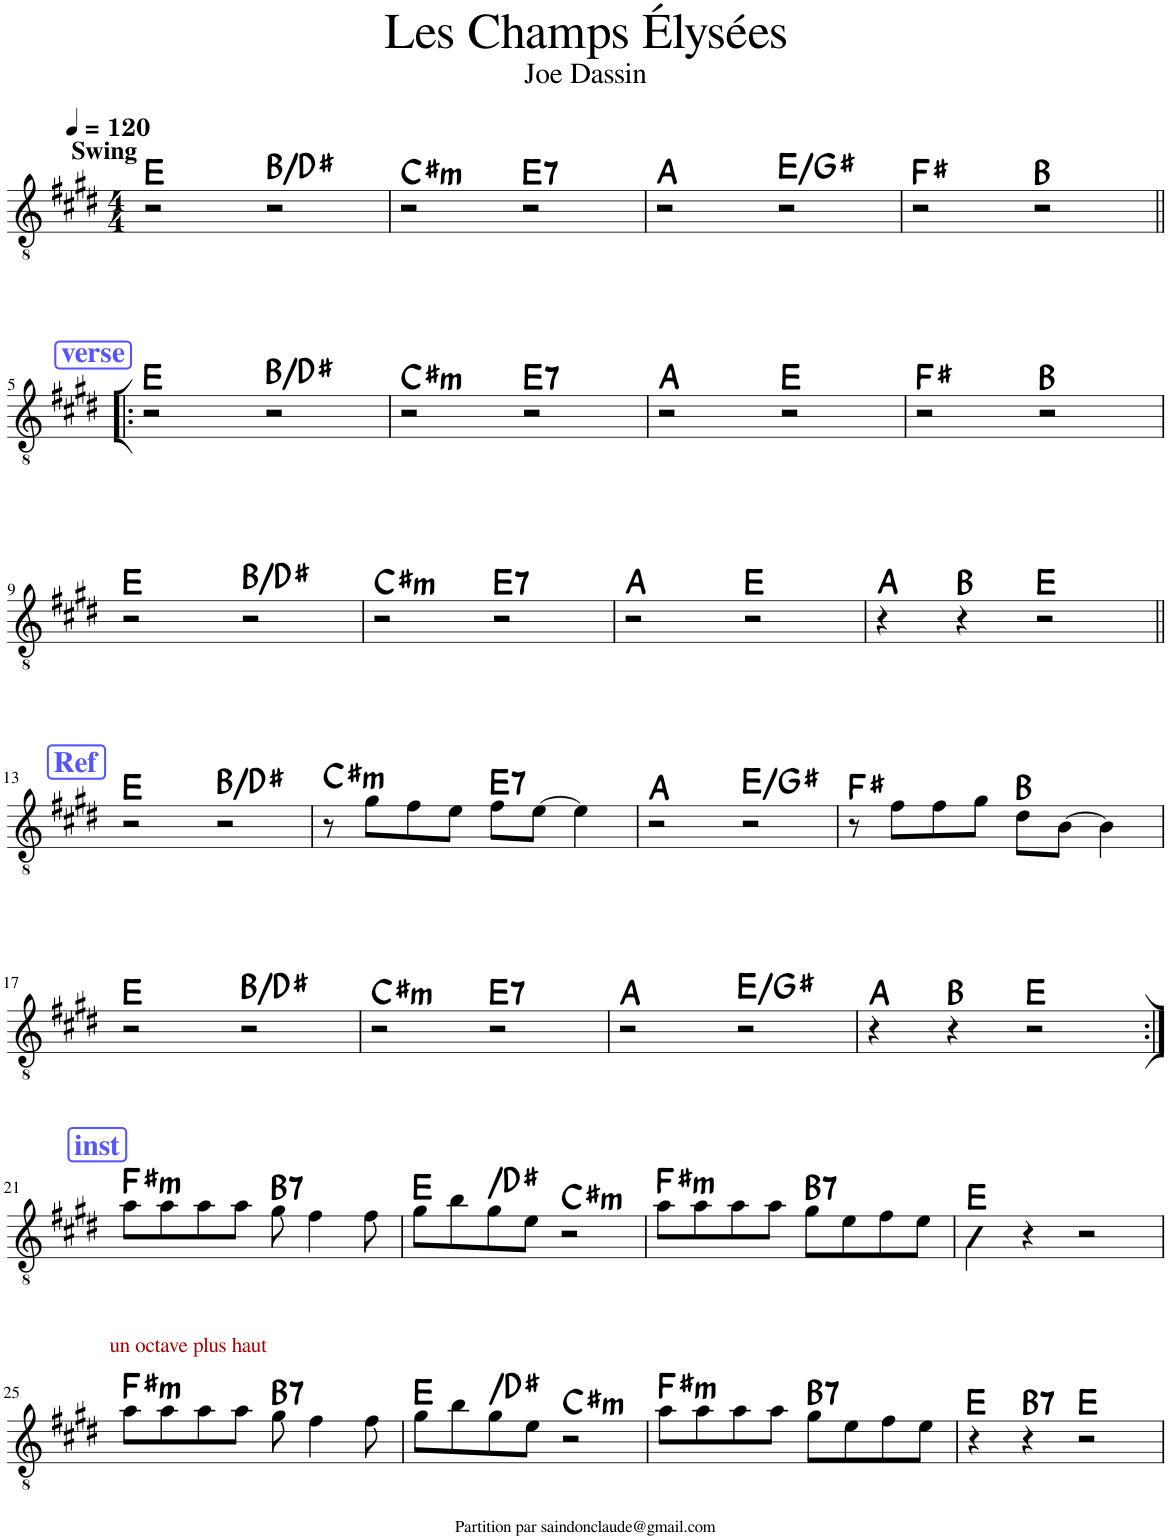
**kern	**harte
*part1	*part1
*staff1	*
*I"Classical Guitar	*
*I'Guit.	*
*clefGv2	*
*k[f#c#g#d#]	*
*M4/4	*
*MM120	*
=1	=1
!LO:TX:a:B:t=Swing	!
2r	E:maj
2r	B:maj/3
=2	=2
!	!LO:H:kt=m
2r	C#:min
!	!LO:H:kt=7
2r	E:7
=3	=3
2r	A:maj
2r	E:maj/3
=4	=4
2r	F#:maj
2r	B:maj
!!LO:LB:g=z
!!LO:REH:place=s1:a:B:cj:color=#5555FF:fs=14:t=verse
=5!|:	=5!|:
2r	E:maj
2r	B:maj/3
=6	=6
!	!LO:H:kt=m
2r	C#:min
!	!LO:H:kt=7
2r	E:7
=7	=7
2r	A:maj
2r	E:maj
=8	=8
2r	F#:maj
2r	B:maj
!!LO:LB:g=z
=9	=9
2r	E:maj
2r	B:maj/3
=10	=10
!	!LO:H:kt=m
2r	C#:min
!	!LO:H:kt=7
2r	E:7
=11	=11
2r	A:maj
2r	E:maj
=12	=12
4r	A:maj
4r	B:maj
2r	E:maj
!!LO:LB:g=z
!!LO:REH:place=s1:a:B:cj:color=#5555FF:fs=14:t=Ref
=13||	=13||
2r	E:maj
2r	B:maj/3
=14	=14
!	!LO:H:kt=m
8r	C#:min
8g#\L	.
8f#\	.
8e\J	.
!	!LO:H:kt=7
8f#\L	E:7
[8e\J	.
4e\]	.
=15	=15
2r	A:maj
2r	E:maj/3
=16	=16
8r	F#:maj
8f#\L	.
8f#\	.
8g#\J	.
8d#\L	B:maj
[8B\J	.
4B\]	.
!!LO:LB:g=z
=17	=17
2r	E:maj
2r	B:maj/3
=18	=18
!	!LO:H:kt=m
2r	C#:min
!	!LO:H:kt=7
2r	E:7
=19	=19
2r	A:maj
2r	E:maj/3
=20	=20
4r	A:maj
4r	B:maj
2r	E:maj
!!LO:LB:g=z
!!LO:REH:place=s1:a:B:cj:color=#5555FF:fs=14:t=inst
=21:|!	=21:|!
!	!LO:H:kt=m
8a\L	F#:min
8a\	.
8a\	.
8a\J	.
!	!LO:H:kt=7
8g#\	B:7
4f#\	.
8f#\	.
=22	=22
8g#\L	E:maj
8b\	.
!	!LO:H:kt=N.C.
8g#\	N
8e\J	.
!	!LO:H:kt=m
2r	C#:min
=23	=23
!	!LO:H:kt=m
8a\L	F#:min
8a\	.
8a\	.
8a\J	.
!	!LO:H:kt=7
8g#\L	B:7
8e\	.
8f#\	.
8e\J	.
=24	=24
4E\	E:maj
4r	.
2r	.
!!LO:LB:g=z
=25	=25
!LO:TX:a:color=#AA0000:t=un octave plus haut	!LO:H:kt=m
8a\L	F#:min
8a\	.
8a\	.
8a\J	.
!	!LO:H:kt=7
8g#\	B:7
4f#\	.
8f#\	.
=26	=26
8g#\L	E:maj
8b\	.
!	!LO:H:kt=N.C.
8g#\	N
8e\J	.
!	!LO:H:kt=m
2r	C#:min
=27	=27
!	!LO:H:kt=m
8a\L	F#:min
8a\	.
8a\	.
8a\J	.
!	!LO:H:kt=7
8g#\L	B:7
8e\	.
8f#\	.
8e\J	.
=28	=28
4r	E:maj
!	!LO:H:kt=7
4r	B:7
2r	E:maj
=	=
*-	*-
